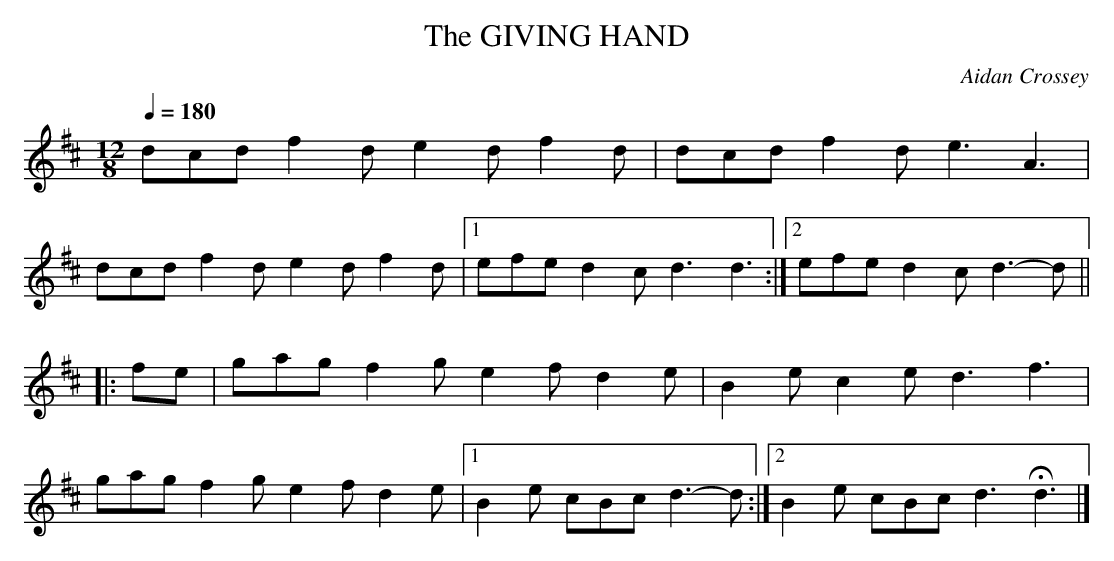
X:1
T:GIVING HAND, The
C:Aidan Crossey
Q:1/4=180
M:12/8
L:1/8
K:D Major
dcd f2d e2d f2d|dcd f2d e3 A3|
dcd f2d e2d f2d|1 efe d2c d3 d3:|\
[2 efe d2c d3-d||
|:fe|gag f2g e2f d2e|B2e c2e d3 f3|
gag f2g e2f d2e|1 B2e cBc d3-d :|\
[2 B2e cBc d3 Hd3|]
